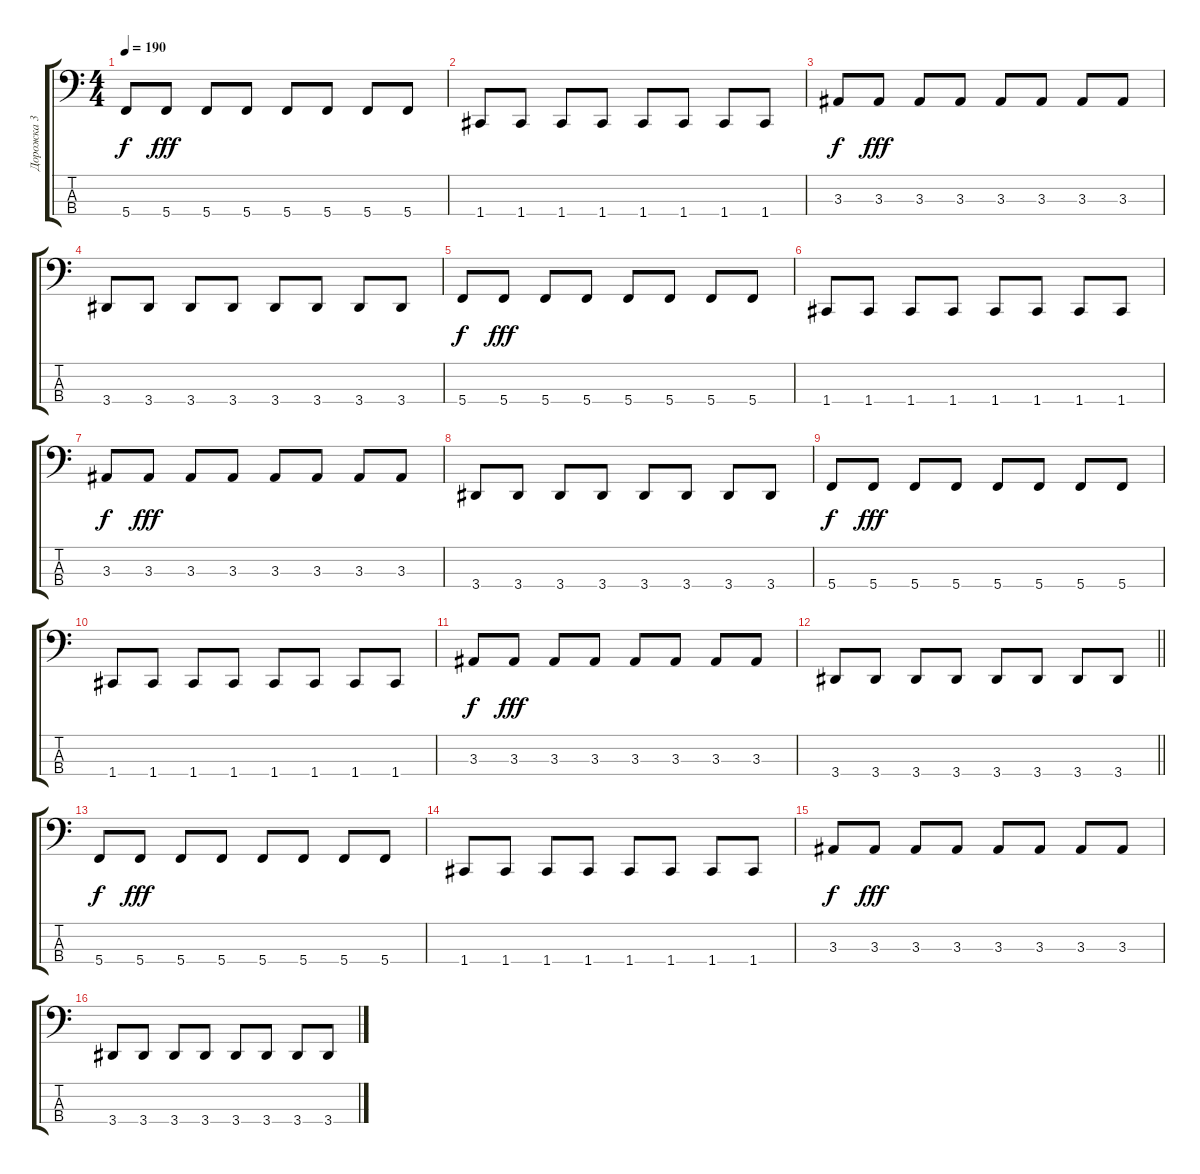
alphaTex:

\track ("Дорожка 3" "Дорожка 3") {instrument electricbasspick}
\staff {score tabs}
\tuning (F2 C2 G1 C1) {hide}
\ts (4 4)
\tempo 190
\clef f4
\ks c
5.4.8{dy f} 5.4.8{dy fff} 5.4.8 5.4.8 5.4.8 5.4.8 5.4.8 5.4.8 |
1.4.8 1.4.8 1.4.8 1.4.8 1.4.8 1.4.8 1.4.8 1.4.8 |
3.3.8{dy f} 3.3.8{dy fff} 3.3.8 3.3.8 3.3.8 3.3.8 3.3.8 3.3.8 |
3.4.8 3.4.8 3.4.8 3.4.8 3.4.8 3.4.8 3.4.8 3.4.8 |
5.4.8{dy f} 5.4.8{dy fff} 5.4.8 5.4.8 5.4.8 5.4.8 5.4.8 5.4.8 |
1.4.8 1.4.8 1.4.8 1.4.8 1.4.8 1.4.8 1.4.8 1.4.8 |
3.3.8{dy f} 3.3.8{dy fff} 3.3.8 3.3.8 3.3.8 3.3.8 3.3.8 3.3.8 |
3.4.8 3.4.8 3.4.8 3.4.8 3.4.8 3.4.8 3.4.8 3.4.8 |
5.4.8{dy f} 5.4.8{dy fff} 5.4.8 5.4.8 5.4.8 5.4.8 5.4.8 5.4.8 |
1.4.8 1.4.8 1.4.8 1.4.8 1.4.8 1.4.8 1.4.8 1.4.8 |
3.3.8{dy f} 3.3.8{dy fff} 3.3.8 3.3.8 3.3.8 3.3.8 3.3.8 3.3.8 |
\barLineRight lightlight
3.4.8 3.4.8 3.4.8 3.4.8 3.4.8 3.4.8 3.4.8 3.4.8 |
5.4.8{dy f} 5.4.8{dy fff} 5.4.8 5.4.8 5.4.8 5.4.8 5.4.8 5.4.8 |
1.4.8 1.4.8 1.4.8 1.4.8 1.4.8 1.4.8 1.4.8 1.4.8 |
3.3.8{dy f} 3.3.8{dy fff} 3.3.8 3.3.8 3.3.8 3.3.8 3.3.8 3.3.8 |
3.4.8 3.4.8 3.4.8 3.4.8 3.4.8 3.4.8 3.4.8 3.4.8
